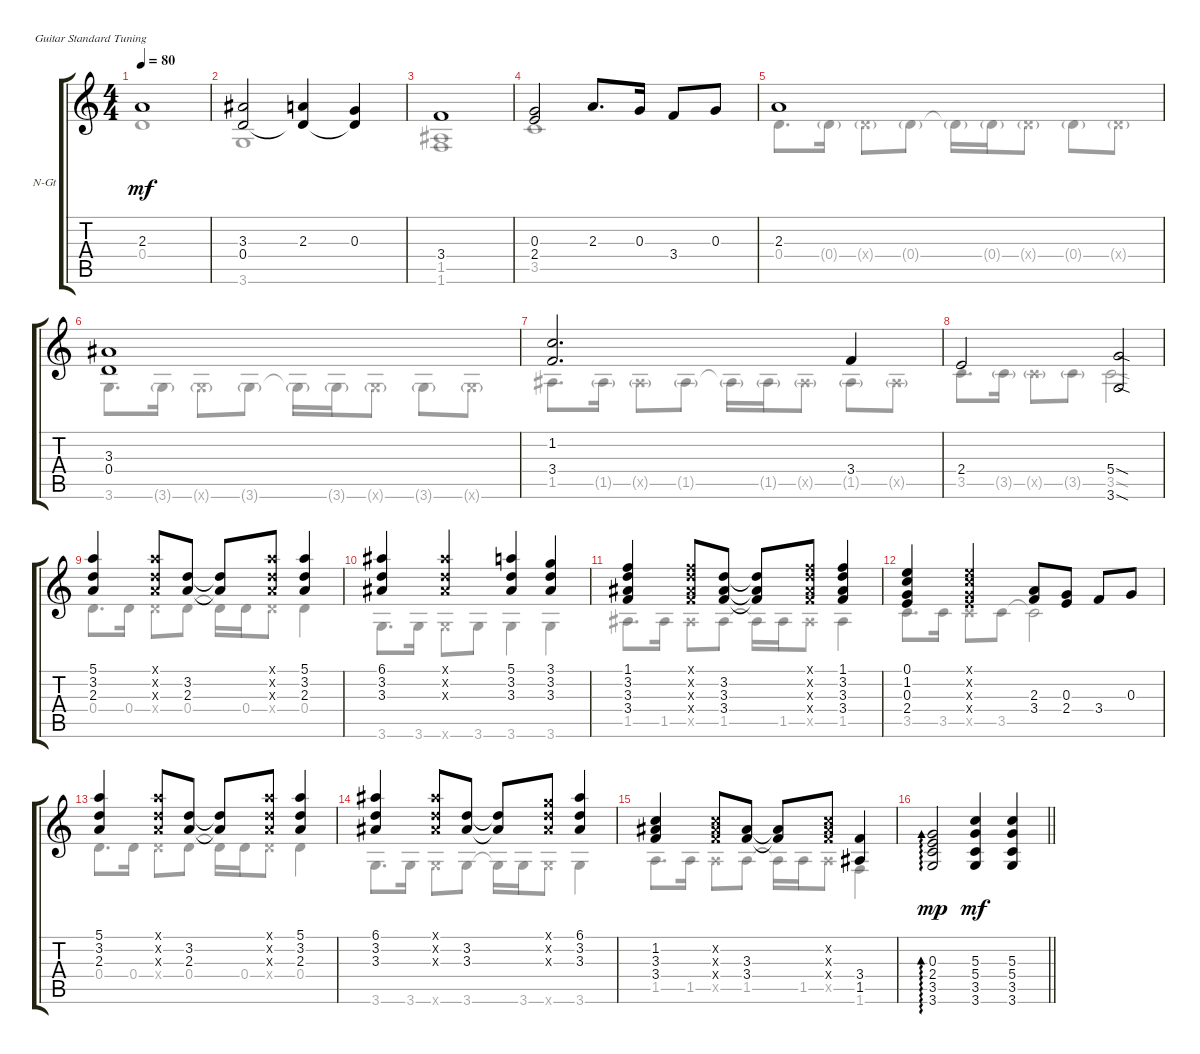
\defaultSystemsLayout 4
\bracketExtendMode groupsimilarinstruments
\firstSystemTrackNameOrientation horizontal
\otherSystemsTrackNameOrientation horizontal
\track ("Nylon Guitar" "N-Gt") {instrument acousticguitarnylon}
\staff {score tabs}
\tuning (E4 B3 G3 D3 A2 E2)
\voice
\ts (4 4)
\tempo 80
\clef g2
\scale
0.278388
\ks c
2.3.1{dy mf instrument acousticguitarnylon} |
\scale
0.233223 (3.3 0.4).2 (2.3 0.4{t}).4 (0.3 0.4{t}).4 |
\scale
0.218914 3.4.1 |
\scale
0.270003 (2.4 0.3).2 2.3.8{d} 0.3.16 3.4.8 0.3.8 |
\scale
0.261574 2.3.1 |
\scale
0.254213 (3.3 0.4).1 |
\scale
0.247357 (1.2 3.4).2{d} 3.4.4 |
\scale
0.237039 2.4.2 (5.4{sod} 3.6{sod}).2 |
\scale
0.286878 (2.3 3.2 5.1).4 (2.3{x} 3.2{x} 5.1{x}).8 (2.3 3.2).8 (2.3{t} 3.2{t}).8 (2.3{x} 3.2{x} 5.1{x}).8 (2.3 3.2 5.1).4 |
\scale
0.231215 (3.3 6.1 3.2).4 (3.3{x} 3.2{x} 6.1{x}).4 (3.3 3.2 5.1).4 (3.3 3.2 3.1).4 |
\scale
0.219797 (3.4 3.3 3.2 1.1).4 (3.4{x} 3.3{x} 3.2{x} 1.1{x}).8 (3.4 3.3 3.2).8 (3.4{t} 3.3{t} 3.2{t}).8 (3.4{x} 3.3{x} 3.2{x} 1.1{x}).8 (3.4 3.3 3.2 1.1).4 |
\scale
0.262342 (2.4 0.3 1.2 0.1).4 (2.4{x} 0.3{x} 1.2{x} 0.1{x}).4 (2.3 3.4).8 (0.3 2.4).8 3.4.8 0.3.8 |
\scale
0.285237 (2.3 3.2 5.1).4 (2.3{x} 3.2{x} 5.1{x}).8 (2.3 3.2).8 (2.3{t} 3.2{t}).8 (2.3{x} 3.2{x} 5.1{x}).8 (2.3 3.2 5.1).4 |
\scale
0.236827 (3.3 6.1 3.2).4 (3.3{x} 3.2{x} 6.1{x}).8 (3.3 3.2).8 (3.3{t} 3.2{t}).8 (3.3{x} 3.2{x} 3.1{x}).8 (6.1 3.2 3.3).4 |
\scale
0.226118 (3.3 3.4 1.2).4 (3.4{x} 3.3{x} 1.2{x}).8 (3.4 3.3).8 (3.4{t} 3.3{t}).8 (3.4{x} 3.3{x} 1.2{x}).8 (3.4 1.5).4 |
\scale
0.252393
\barLineRight lightlight
(2.4 0.3 3.5 3.6).2{ad 0 dy mp} (3.5 5.4 5.3 3.6).4{dy mf} (5.3 5.4 3.5 3.6).4
\voice
\clef g2
\ottava regular
\simile none
\scale
0.278388
\ks c
0.4.1{dy mf} |
\scale
0.233223 3.6.1 |
\scale
0.218914 (1.5 1.6).1 |
\scale
0.270003 3.5.1 |
\scale
0.261574 0.4.8{d} 0.4{g}.16 0.4{g x}.8 0.4{g}.8 0.4{g t}.16 0.4{g}.16 0.4{g x}.8 0.4{g}.8 0.4{g x}.8 |
\scale
0.254213 3.6.8{d} 3.6{g}.16 3.6{g x}.8 3.6{g}.8 3.6{g t}.16 3.6{g}.16 3.6{g x}.8 3.6{g}.8 3.6{g x}.8 |
\scale
0.247357 1.5.8{d} 1.5{g}.16 1.5{g x}.8 1.5{g}.8 1.5{g t}.16 1.5{g}.16 1.5{g x}.8 1.5{g}.8 1.5{g x}.8 |
\scale
0.237039 3.5.8{d} 3.5{g}.16 3.5{g x}.8 3.5{g}.8 3.5{sod}.2 |
\scale
0.286878 0.4.8{d} 0.4.16 0.4{x}.8 0.4.8 0.4{t}.16 0.4.16 0.4{x}.8 0.4.4 |
\scale
0.231215 3.6.8{d} 3.6.16 3.6{x}.8 3.6.8 3.6.4 3.6.4 |
\scale
0.219797 1.5.8{d} 1.5.16 1.5{x}.8 1.5.8 1.5{t}.16 1.5.16 1.5{x}.8 1.5.4 |
\scale
0.262342 3.5.8{d} 3.5.16 3.5{x}.8 3.5.8 3.5{t}.2 |
\scale
0.285237 0.4.8{d} 0.4.16 0.4{x}.8 0.4.8 0.4{t}.16 0.4.16 0.4{x}.8 0.4.4 |
\scale
0.236827 3.6.8{d} 3.6.16 3.6{x}.8 3.6.8 3.6{t}.16 3.6.16 3.6{x}.8 3.6.4 |
\scale
0.226118 1.5.8{d} 1.5.16 1.5{x}.8 1.5.8 1.5{t}.16 1.5.16 1.5{x}.8 1.6.4 |
\scale
0.252393
\barLineRight lightlight
